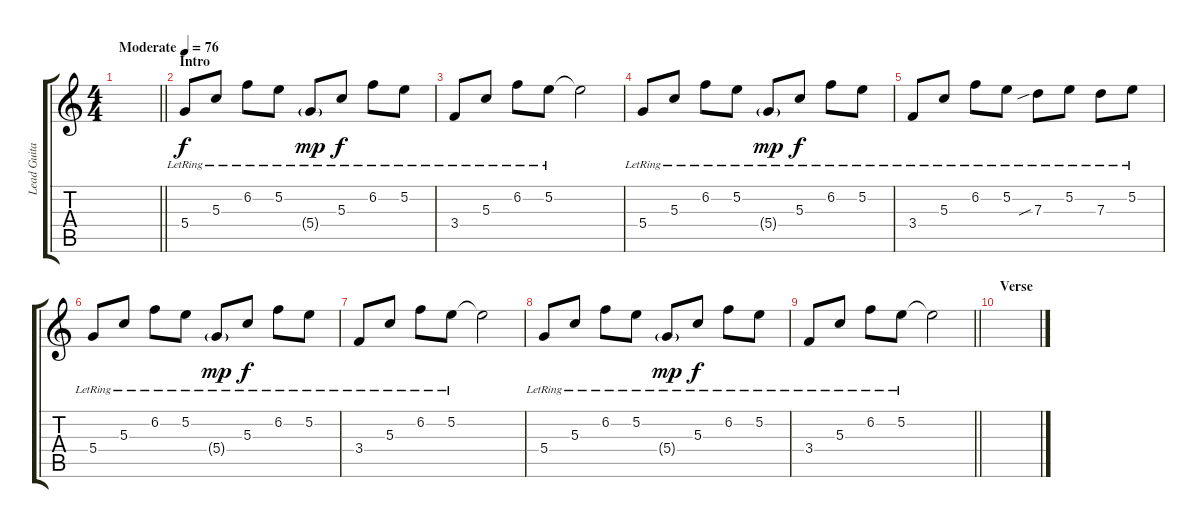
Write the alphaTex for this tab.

\track ("Lead Guitar" "Lead Guita") {instrument electricguitarjazz}
\staff {score tabs}
\tuning (E4 B3 G3 D3 A2 E2) {hide}
\ts (4 4)
\tempo (76 "Moderate")
\clef g2
\barLineRight lightlight
\ks c
|
\section ("" "Intro")
5.4{lr}.8 5.3{lr}.8 6.2{lr}.8 5.2{lr}.8 5.4{g lr}.8{dy mp} 5.3{lr}.8{dy f} 6.2{lr}.8 5.2{lr}.8 |
3.4{lr}.8 5.3{lr}.8 6.2{lr}.8 5.2{lr}.8 5.2{t}.2 |
5.4{lr}.8 5.3{lr}.8 6.2{lr}.8 5.2{lr}.8 5.4{g lr}.8{dy mp} 5.3{lr}.8{dy f} 6.2{lr}.8 5.2{lr}.8 |
3.4{lr}.8 5.3{lr}.8 6.2{lr}.8 5.2{lr}.8 7.3{sib lr}.8 5.2{lr}.8 7.3{lr}.8 5.2{lr}.8 |
5.4{lr}.8 5.3{lr}.8 6.2{lr}.8 5.2{lr}.8 5.4{g lr}.8{dy mp} 5.3{lr}.8{dy f} 6.2{lr}.8 5.2{lr}.8 |
3.4{lr}.8 5.3{lr}.8 6.2{lr}.8 5.2{lr}.8 5.2{t}.2 |
5.4{lr}.8 5.3{lr}.8 6.2{lr}.8 5.2{lr}.8 5.4{g lr}.8{dy mp} 5.3{lr}.8{dy f} 6.2{lr}.8 5.2{lr}.8 |
\barLineRight lightlight
3.4{lr}.8 5.3{lr}.8 6.2{lr}.8 5.2{lr}.8 5.2{t}.2 |
\section ("" "Verse")
